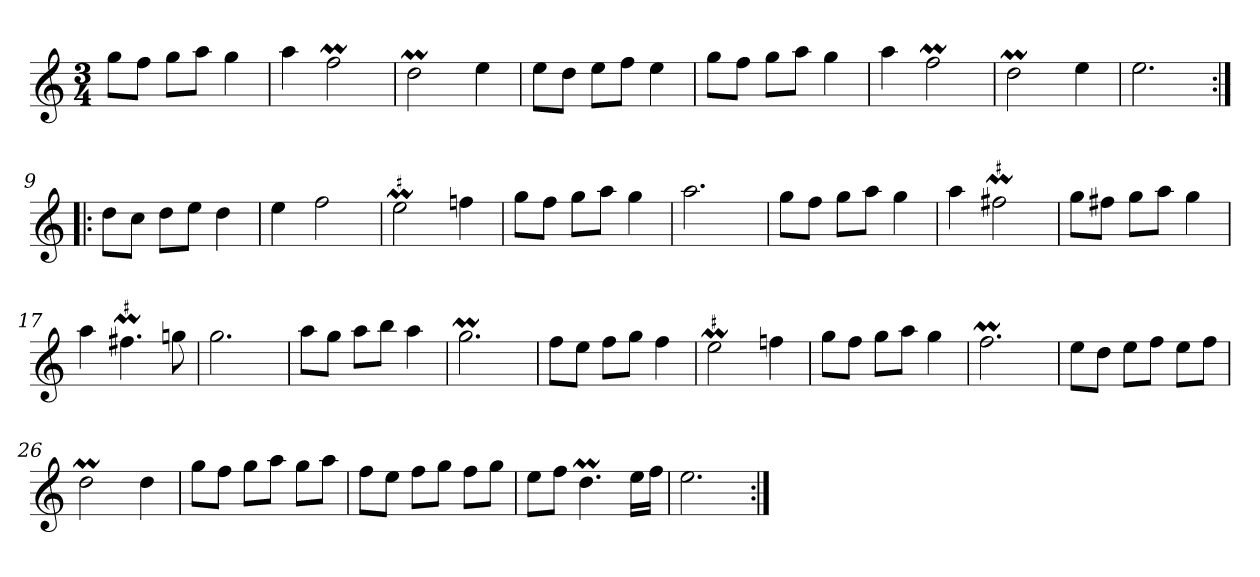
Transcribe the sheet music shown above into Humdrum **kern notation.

**kern
*part1
*staff1
*clefG2
*k[]
*C:
*M3/4
*MM120
=1
8gg\L
8ff\J
8gg\L
8aa\J
4gg
=2
4aa
2ffM
=3
2ddM
4ee
=4
8ee\L
8dd\J
8ee\L
8ff\J
4ee
=5
8gg\L
8ff\J
8gg\L
8aa\J
4gg
=6
4aa
2ffM
=7
2ddM
4ee
=8
2.ee
=9:|!|:
8dd\L
8cc\J
8dd\L
8ee\J
4dd
=10
4ee
2ff
=11
!LO:MOR:acc=#
2eeM
4ffn
=12
8gg\L
8ff\J
8gg\L
8aa\J
4gg
=13
2.aa
=14
8gg\L
8ff\J
8gg\L
8aa\J
4gg
=15
4aa
!LO:MOR:acc=#
2ff#XM
=16
8gg\L
8ff#X\J
8gg\L
8aa\J
4gg
=17
4aa
!LO:MOR:acc=#
4.ff#XM
8ggn
=18
2.gg
=19
8aa\L
8gg\J
8aa\L
8bb\J
4aa
=20
2.ggM
=21
8ff\L
8ee\J
8ff\L
8gg\J
4ff
=22
!LO:MOR:acc=#
2eeM
4ffn
=23
8gg\L
8ff\J
8gg\L
8aa\J
4gg
=24
2.ffM
=25
8ee\L
8dd\J
8ee\L
8ff\J
8ee\L
8ff\J
=26
2ddM
4dd
=27
8gg\L
8ff\J
8gg\L
8aa\J
8gg\L
8aa\J
=28
8ff\L
8ee\J
8ff\L
8gg\J
8ff\L
8gg\J
=29
8ee\L
8ff\J
4.ddM
16ee\LL
16ff\JJ
=30
2.ee
=:|!
*-
